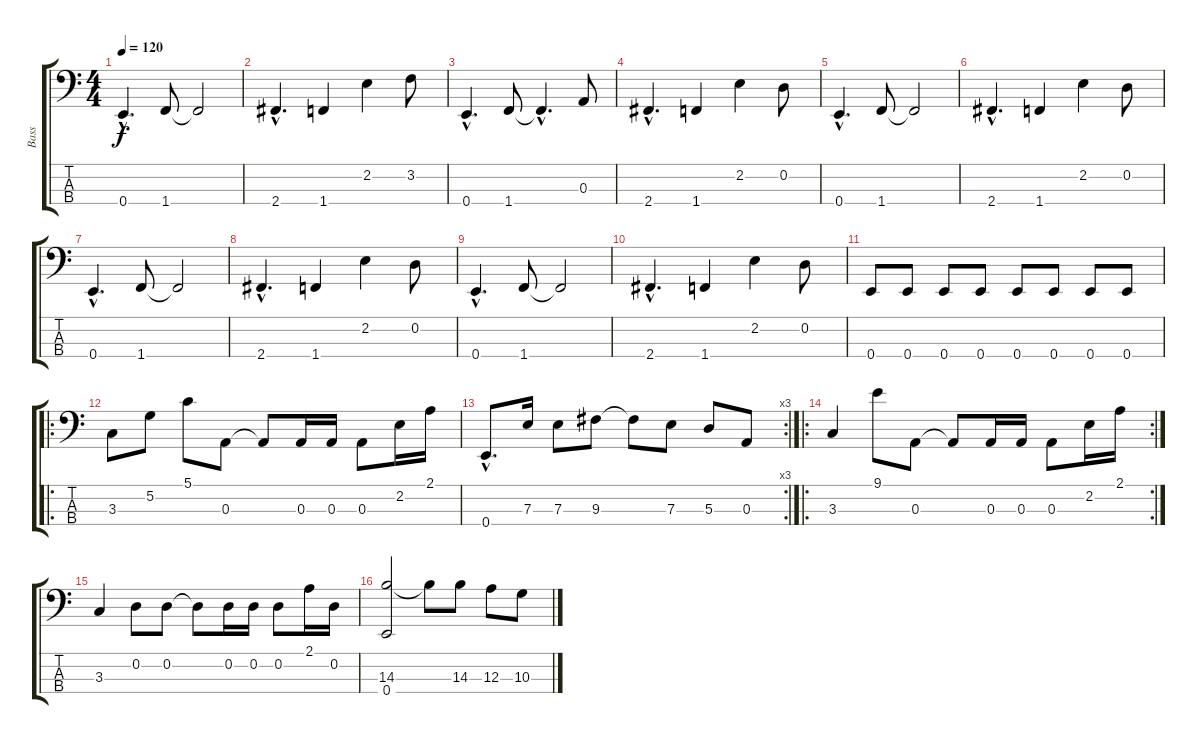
\track ("Bass" "Bass") {instrument electricbassfinger}
\staff {score tabs}
\tuning (G2 D2 A1 E1) {hide}
\ts (4 4)
\tempo 120
\clef f4
\ks c
0.4{hac}.4{d dy f} 1.4.8 1.4{t}.2 |
2.4{hac}.4{d} 1.4.4 2.2.4 3.2.8 |
0.4{hac}.4{d} 1.4.8 1.4{hac t}.4{d} 0.3.8 |
2.4{hac}.4{d} 1.4.4 2.2.4 0.2.8 |
0.4{hac}.4{d} 1.4.8 1.4{t}.2 |
2.4{hac}.4{d} 1.4.4 2.2.4 0.2.8 |
0.4{hac}.4{d} 1.4.8 1.4{t}.2 |
2.4{hac}.4{d} 1.4.4 2.2.4 0.2.8 |
0.4{hac}.4{d} 1.4.8 1.4{t}.2 |
2.4{hac}.4{d} 1.4.4 2.2.4 0.2.8 |
0.4.8 0.4.8 0.4.8 0.4.8 0.4.8 0.4.8 0.4.8 0.4.8 |
\ro
3.3.8 5.2.8 5.1.8 0.3.8 0.3{t}.8 0.3.16 0.3.16 0.3.8 2.2.16 2.1.16 |
\rc 3
0.4{hac}.8{d} 7.3.16 7.3.8 9.3.8 9.3{t}.8 7.3.8 5.3.8 0.3.8 |
\ro
\rc 2
3.3.4 9.1.8 0.3.8 0.3{t}.8 0.3.16 0.3.16 0.3.8 2.2.16 2.1.16 |
3.3.4 0.2.8 0.2.8 0.2{t}.8 0.2.16 0.2.16 0.2.8 2.1.16 0.2.16 |
(14.3 0.4).2 14.3{t}.8 14.3.8 12.3.8 10.3.8
